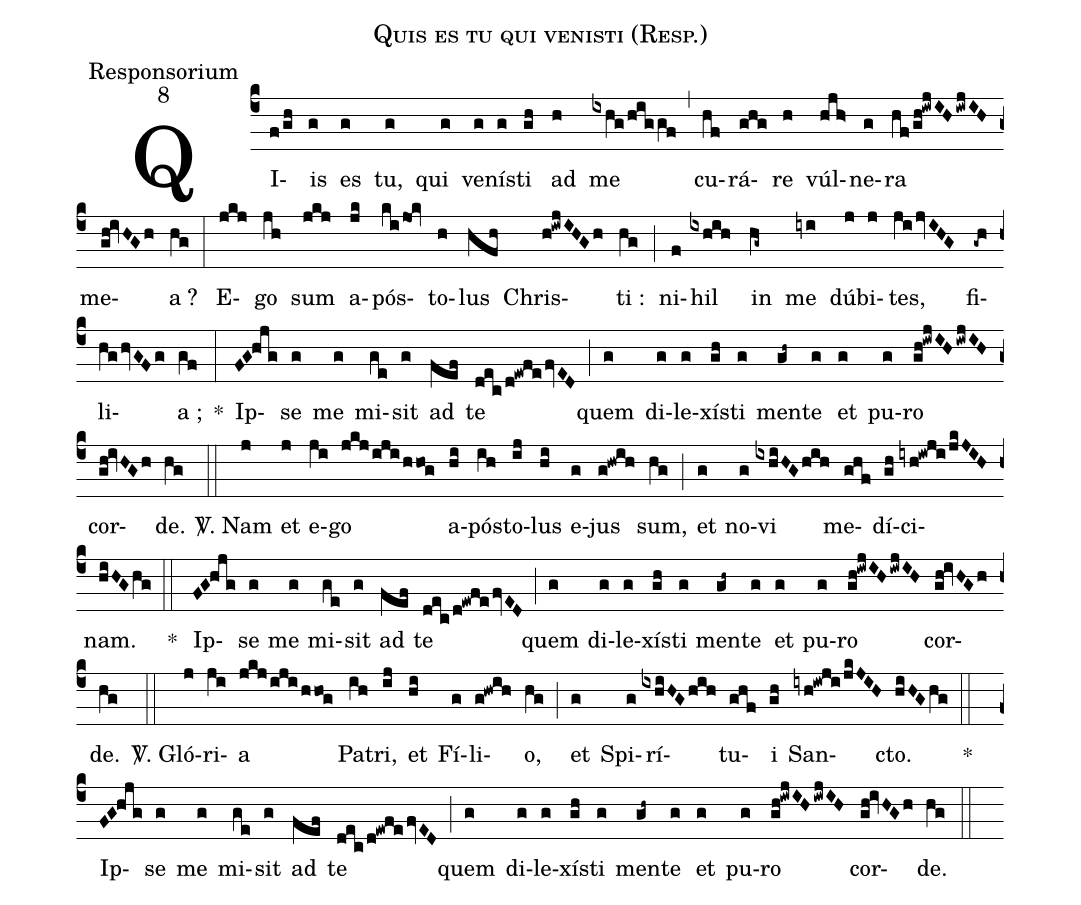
name:Quis es tu qui venisti (Resp.);
office-part:Responsorium;
mode:8;
%%
(c4)QI(f/gh)is(g) es(g) tu,(g) qui(g) ve(g)nís(g)ti(gh) ad(h) me(ixhg/higgf) (,) cu(hf)rá(ghg)re(h) vúl(hjh>)ne(g)ra(hf/gh!iwjIH/iwjIH) me(gh!ivHGh)a ?(hg) (:) E(jkj)go(jh) sum(jkj) a(jk)pós(ki/jok)to(h)lus(hfh) Chris(h!iwjIHGh)ti :(hg) (;) ni(f)hil(ixhih) in(hg~) me(iyi) dú(j)bi(j)tes,(ji/jvIHG) fi(-gh)li(hg/hvGFg)a ;(gf) *(:) Ip(FG!hjg)se(g) me(g) mi(ge)sit(g) ad(fef) te(dec/d!ewfe/fvED) (;) quem(g) di(g)le(g)xís(gh)ti(g) men(gh~)te(g) et(g) pu(g)ro(gh!iwjIH/iwjIH) cor(gh!ivHGh)de.(hg) (::)

<sp>V/</sp>. Nam(j) et(j) e(ji)go(jkj/iji/hhog) a(hi)pós(ih)to(ij)lus(hi) e(g)jus(g!hwih) sum,(hg) (;) et(g) no(g)vi(ixhiHG/hih) me(ghf)dí(gh)ci(iyh!iwji/jkJIH)nam.(hiHGhg) (::)
*() Ip(FG!hjg)se(g) me(g) mi(ge)sit(g) ad(fef) te(dec/d!ewfe/fvED) (;) quem(g) di(g)le(g)xís(gh)ti(g) men(gh~)te(g) et(g) pu(g)ro(gh!iwjIH/iwjIH) cor(gh!ivHGh)de.(hg) (::)

<sp>V/</sp>. Gló(j)ri(ji)a(jkj/iji/hhog) Pa(ih)tri,(ij) et(hi) Fí(g)li(g!hwih)o,(hg) (;) et(g) Spi(g)rí(ixhiHG/hih)tu(ghf)i(gh) San(iyh!iwji/jkJIH)cto.(hiHGhg) (::)
*() Ip(FG!hjg)se(g) me(g) mi(ge)sit(g) ad(fef) te(dec/d!ewfe/fvED) (;) quem(g) di(g)le(g)xís(gh)ti(g) men(gh~)te(g) et(g) pu(g)ro(gh!iwjIH/iwjIH) cor(gh!ivHGh)de.(hg) (::)
